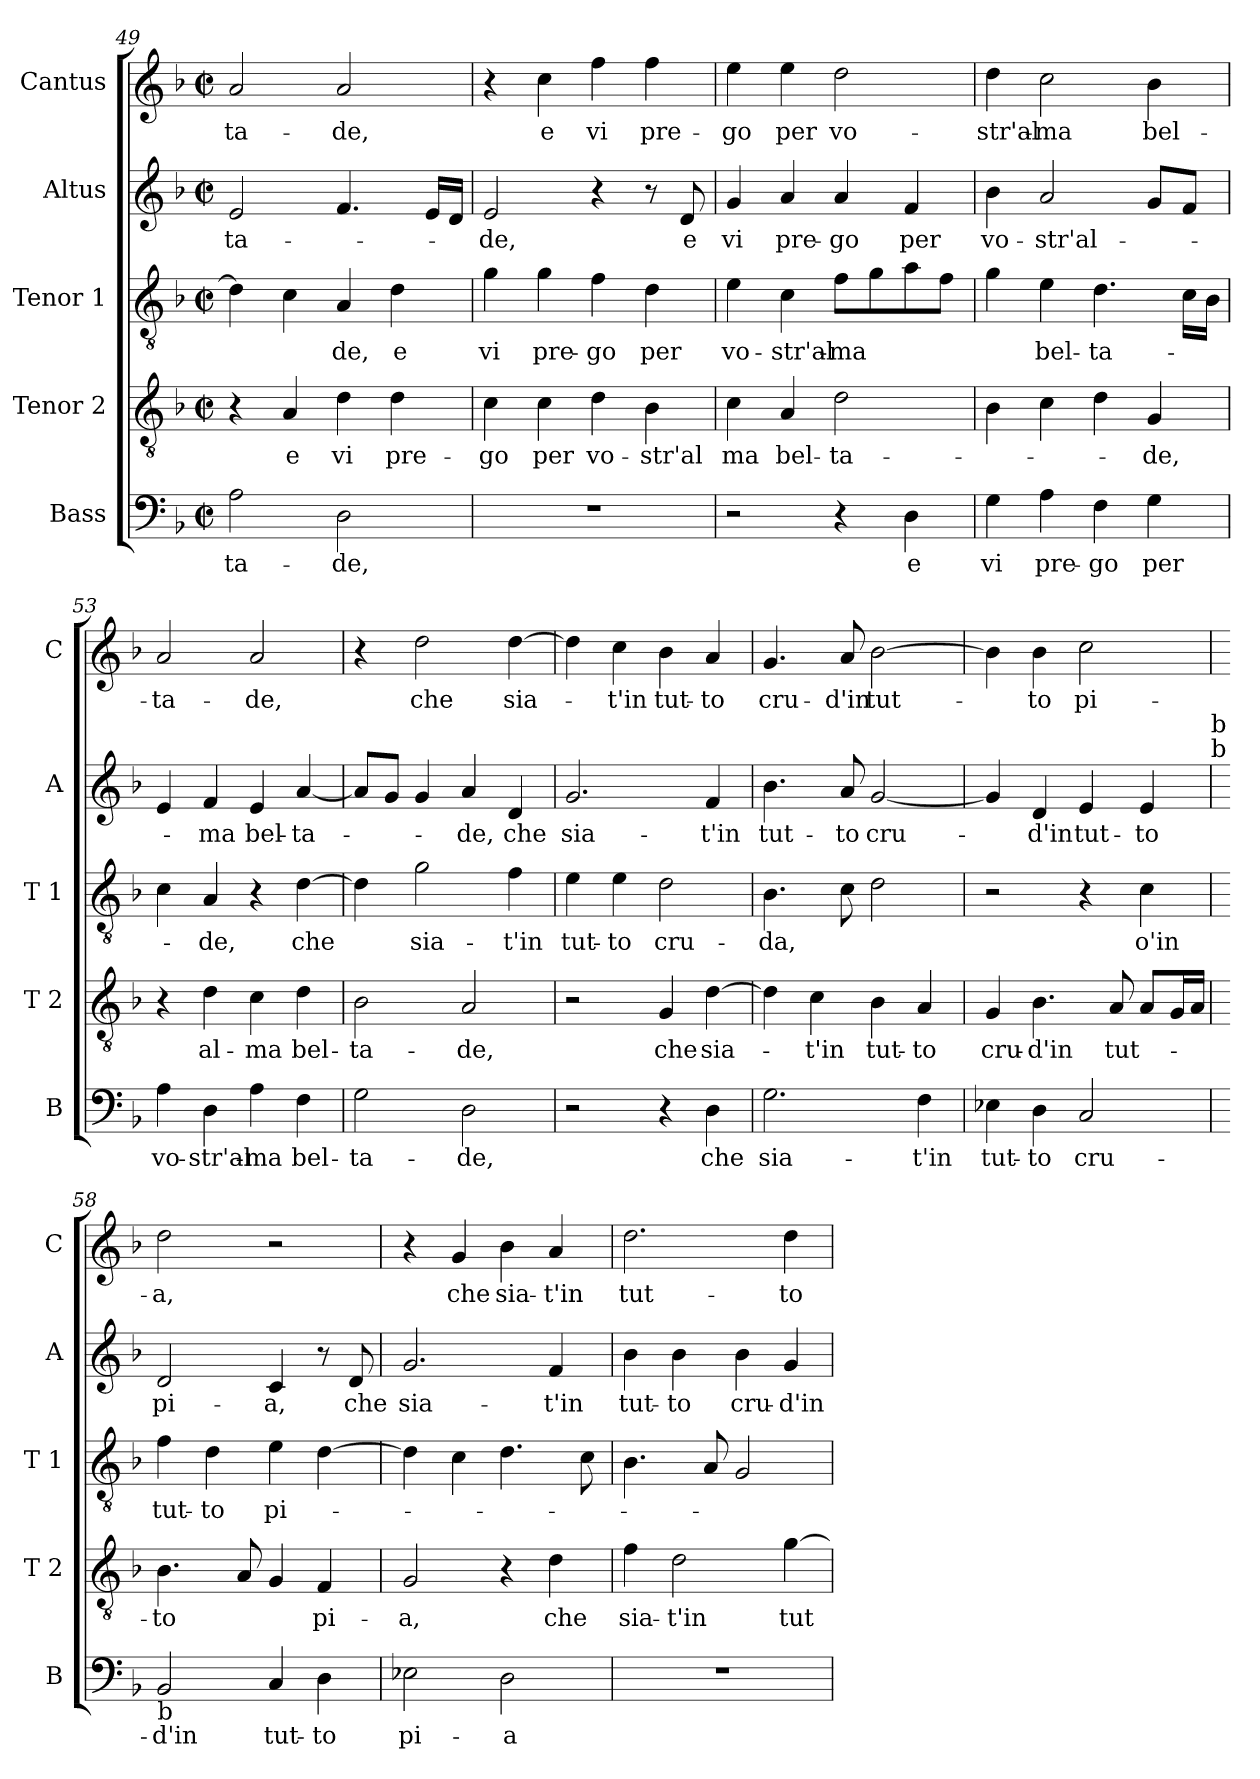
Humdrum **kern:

**kern	**text	**kern	**text	**kern	**text	**kern	**text	**kern	**text
*part5	*part5	*part4	*part4	*part3	*part3	*part2	*part2	*part1	*part1
*staff5	*staff5	*staff4	*staff4	*staff3	*staff3	*staff2	*staff2	*staff1	*staff1
*I"Bass	*	*I"Tenor 2	*	*I"Tenor 1	*	*I"Altus	*	*I"Cantus	*
*I'B	*	*I'T 2	*	*I'T 1	*	*I'A	*	*I'C	*
*clefF4	*	*clefGv2	*	*clefGv2	*	*clefG2	*	*clefG2	*
*k[b-]	*	*k[b-]	*	*k[b-]	*	*k[b-]	*	*k[b-]	*
*F:	*	*F:	*	*F:	*	*F:	*	*F:	*
*M2/2	*	*M2/2	*	*M2/2	*	*M2/2	*	*M2/2	*
*met(c|)	*	*met(c|)	*	*met(c|)	*	*met(c|)	*	*met(c|)	*
=49	=49	=49	=49	=49	=49	=49	=49	=49	=49
2A\	-ta-	4r	.	4d\]	.	2e/	-ta-	2a/	-ta-
.	.	4A/	e	4c\	.	.	.	.	.
2D\	-de,	4d\	vi	4A/	-de,	4.f/	.	2a/	-de,
.	.	4d\	pre-	4d\	e	.	.	.	.
.	.	.	.	.	.	16e/LL	.	.	.
.	.	.	.	.	.	16d/JJ	.	.	.
=50	=50	=50	=50	=50	=50	=50	=50	=50	=50
1r	.	4c\	-go	4g\	vi	2e/	-de,	4r	.
.	.	4c\	per	4g\	pre-	.	.	4cc\	e
.	.	4d\	vo-	4f\	-go	4r	.	4ff\	vi
.	.	4B-\	-str'al	4d\	per	8r	.	4ff\	pre-
.	.	.	.	.	.	8d/	e	.	.
!!LO:LB:g=z
=51	=51	=51	=51	=51	=51	=51	=51	=51	=51
2r	.	4c\	ma	4e\	vo-	4g/	vi	4ee\	-go
.	.	4A/	bel-	4c\	-str'al-	4a/	pre-	4ee\	per
4r	.	2d\	-ta-	8f\L	-ma	4a/	-go	2dd\	vo-
.	.	.	.	8g\	.	.	.	.	.
4D\	e	.	.	8a\	.	4f/	per	.	.
.	.	.	.	8f\J	.	.	.	.	.
=52	=52	=52	=52	=52	=52	=52	=52	=52	=52
4G\	vi	4B-\	.	4g\	.	4b-\	vo-	4dd\	-str'al-
4A\	pre-	4c\	.	4e\	bel-	2a/	-str'al-	2cc\	-ma
4F\	-go	4d\	.	4.d\	-ta-	.	.	.	.
4G\	per	4G/	-de,	.	.	8g/L	.	4b-\	bel-
.	.	.	.	16c\LL	.	8f/J	.	.	.
.	.	.	.	16B-\JJ	.	.	.	.	.
=53	=53	=53	=53	=53	=53	=53	=53	=53	=53
4A\	vo-	4r	.	4c\	.	4e/	.	2a/	-ta-
4D\	-str'al-	4d\	al-	4A/	-de,	4f/	-ma	.	.
4A\	-ma	4c\	-ma	4r	.	4e/	bel-	2a/	-de,
4F\	bel-	4d\	bel-	[4d\	che	[4a/	-ta-	.	.
=54	=54	=54	=54	=54	=54	=54	=54	=54	=54
2G\	-ta-	2B-\	-ta-	4d\]	.	8a/L]	.	4r	.
.	.	.	.	.	.	8g/J	.	.	.
.	.	.	.	2g\	sia-	4g/	.	2dd\	che
2D\	-de,	2A/	-de,	.	.	4a/	-de,	.	.
.	.	.	.	4f\	-t'in	4d/	che	[4dd\	sia-
=55	=55	=55	=55	=55	=55	=55	=55	=55	=55
2r	.	2r	.	4e\	tut-	2.g/	sia-	4dd\]	.
.	.	.	.	4e\	-to	.	.	4cc\	-t'in
4r	.	4G/	che	2d\	cru-	.	.	4b-\	tut-
4D\	che	[4d\	sia-	.	.	4f/	-t'in	4a/	-to
!!LO:PB:g=z
=56	=56	=56	=56	=56	=56	=56	=56	=56	=56
2.G\	sia-	4d\]	.	4.B-\	-da,	4.b-\	tut-	4.g/	cru-
.	.	4c\	-t'in	.	.	.	.	.	.
.	.	.	.	8c\	.	8a/	-to	8a/	-d'in
.	.	4B-\	tut-	2d\	.	[2g/	cru-	[2b-\	tut-
4F\	-t'in	4A/	-to	.	.	.	.	.	.
=57	=57	=57	=57	=57	=57	=57	=57	=57	=57
4E-X\	tut-	4G/	cru-	2r	.	4g/]	.	4b-\]	.
4D\	-to	4.B-\	-d'in	.	.	4d/	-d'in	4b-\	-to
2C/	cru-	.	.	4r	.	4e/	tut-	2cc\	pi-
.	.	8A/	tut-	.	.	.	.	.	.
.	.	8A/L	.	4c\	o'in	4e/	-to	.	.
.	.	16G/L	.	.	.	.	.	.	.
.	.	16A/JJ	.	.	.	.	.	.	.
!	!	!	!	!	!	!LO:TX:a:t=b	!	!	!
!	!	!	!	!	!	!LO:TX:a:t=b	!	!	!
=58	=58	=58	=58	=58	=58	=58	=58	=58	=58
!LO:TX:b:t=b	!	!	!	!	!	!	!	!	!
2BB-/	-d'in	4.B-\	-to	4f\	tut-	2d/	pi-	2dd\	-a,
.	.	.	.	4d\	-to	.	.	.	.
.	.	8A/	.	.	.	.	.	.	.
4C/	tut-	4G/	.	4e\	pi-	4c/	-a,	2r	.
4D\	-to	4F/	pi-	[4d\	.	8r	.	.	.
.	.	.	.	.	.	8d/	che	.	.
=59	=59	=59	=59	=59	=59	=59	=59	=59	=59
2E-X\	pi-	2G/	-a,	4d\]	.	2.g/	sia-	4r	.
.	.	.	.	4c\	.	.	.	4g/	che
2D\	-a	4r	.	4.d\	.	.	.	4b-\	sia-
.	.	4d\	che	.	.	4f/	-t'in	4a/	-t'in
.	.	.	.	8c\	.	.	.	.	.
=60	=60	=60	=60	=60	=60	=60	=60	=60	=60
1r	.	4f\	sia-	4.B-\	.	4b-\	tut-	2.dd\	tut-
.	.	2d\	-t'in	.	.	4b-\	-to	.	.
.	.	.	.	8A/	.	.	.	.	.
.	.	.	.	2G/	.	4b-\	cru-	.	.
.	.	[4g\	tut-	.	.	4g/	-d'in	4dd\	-to
=	=	=	=	=	=	=	=	=	=
*-	*-	*-	*-	*-	*-	*-	*-	*-	*-
